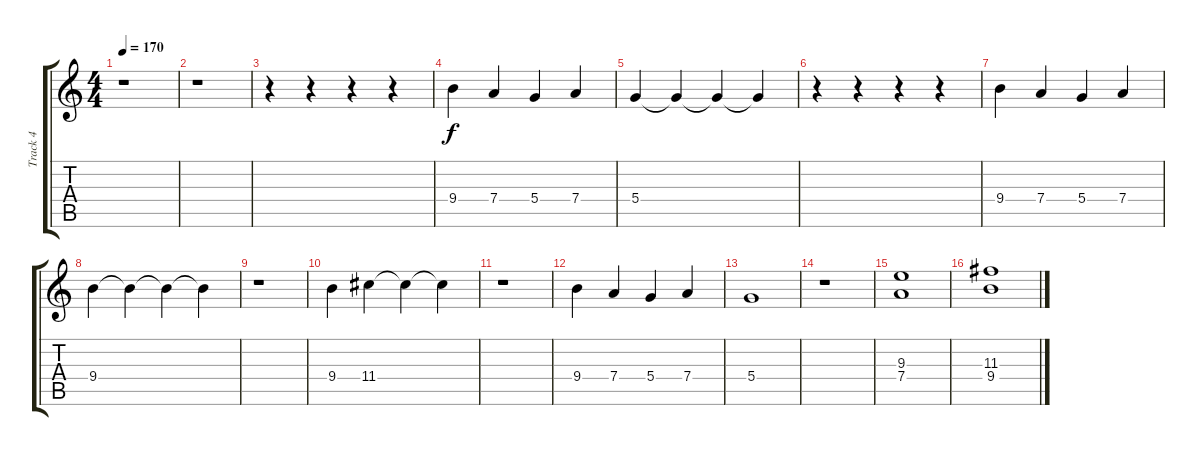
\track ("Track 4" "Track 4") {instrument distortionguitar}
\staff {score tabs}
\tuning (E4 B3 G3 D3 A2 E2) {hide}
\ts (4 4)
\tempo 170
\clef g2
\ks c
r.1{dy f} |
r.1 |
r.4 r.4 r.4 r.4 |
9.4.4 7.4.4 5.4.4 7.4.4 |
5.4.4 5.4{t}.4 5.4{t}.4 5.4{t}.4 |
r.4 r.4 r.4 r.4 |
9.4.4 7.4.4 5.4.4 7.4.4 |
9.4.4 9.4{t}.4 9.4{t}.4 9.4{t}.4 |
r.1 |
9.4.4 11.4.4 11.4{t}.4 11.4{t}.4 |
r.1 |
9.4.4 7.4.4 5.4.4 7.4.4 |
5.4.1 |
r.1 |
(9.3 7.4).1 |
(11.3 9.4).1
